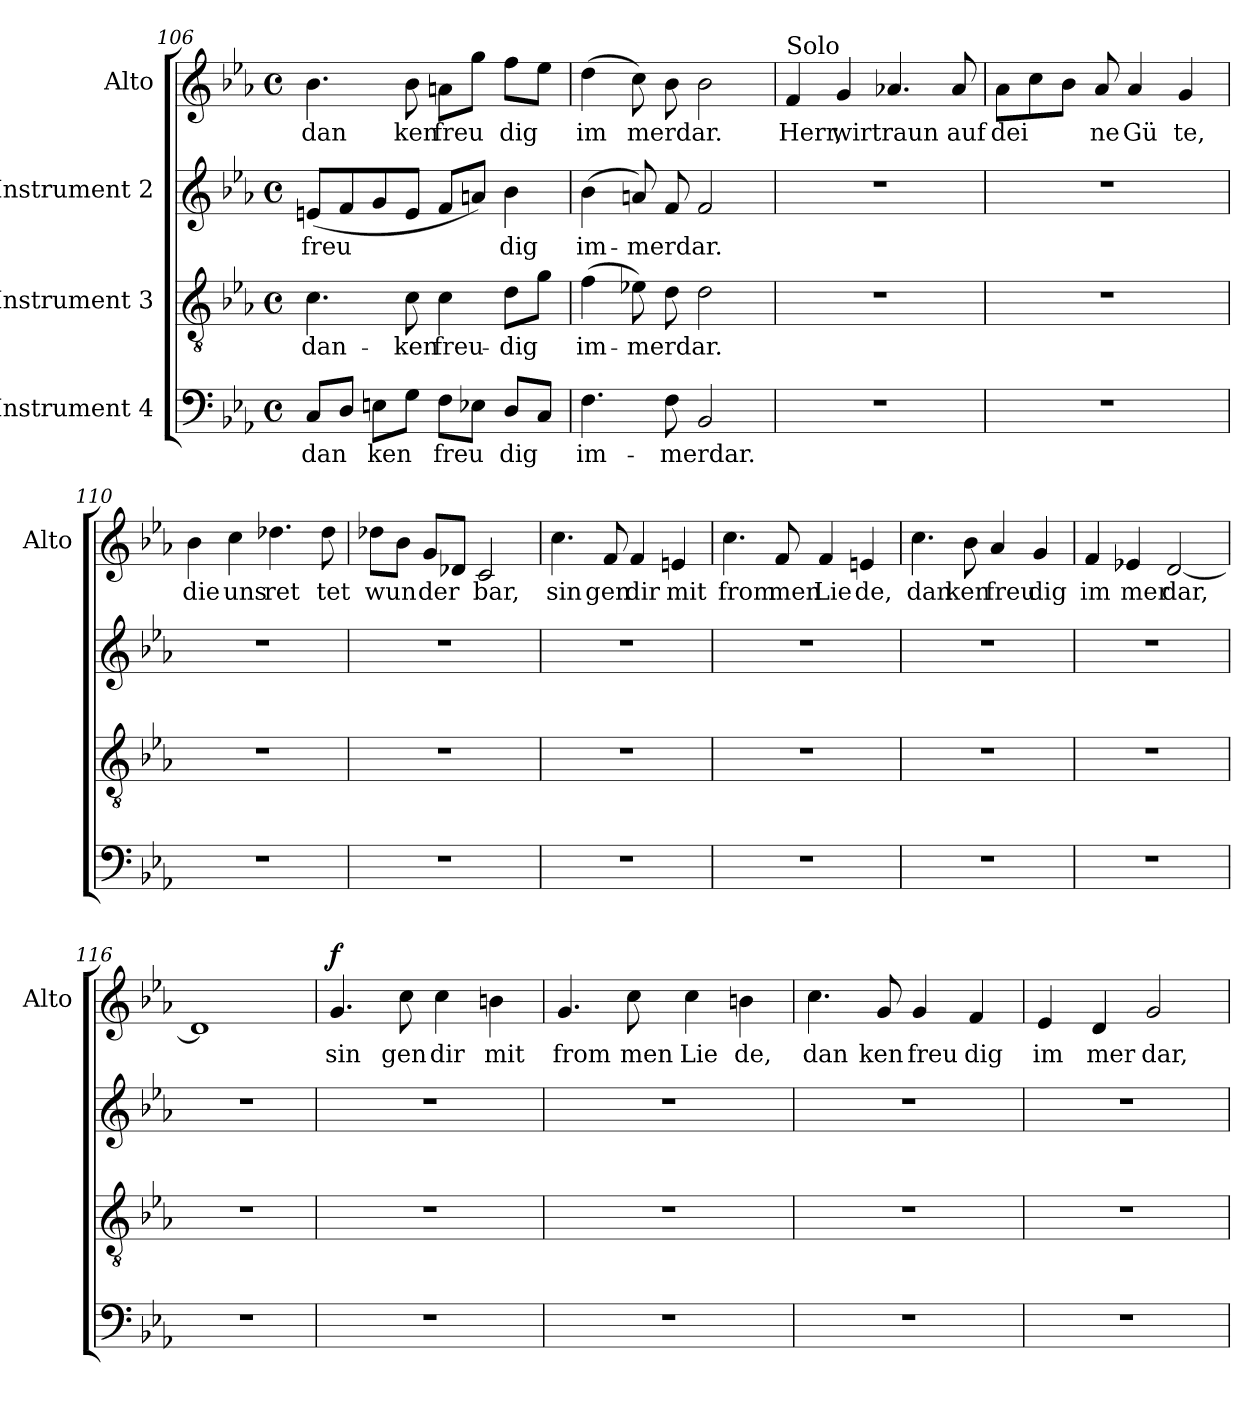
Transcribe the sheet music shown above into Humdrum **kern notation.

**kern	**text	**kern	**text	**kern	**text	**kern	**text	**dynam
*part4	*part4	*part3	*part3	*part2	*part2	*part1	*part1	*part1
*staff4	*staff4	*staff3	*staff3	*staff2	*staff2	*staff1	*staff1	*staff1
*I"Instrument 4	*	*I"Instrument 3	*	*I"Instrument 2	*	*I"Alto	*	*
*	*	*	*	*	*	*I'Alto	*	*
*clefF4	*	*clefGv2	*	*clefG2	*	*clefG2	*	*
*k[b-e-a-]	*	*k[b-e-a-]	*	*k[b-e-a-]	*	*k[b-e-a-]	*	*
*E-:	*	*E-:	*	*E-:	*	*E-:	*	*
*M4/4	*	*M4/4	*	*M4/4	*	*M4/4	*	*
*met(c)	*	*met(c)	*	*met(c)	*	*met(c)	*	*
=106	=106	=106	=106	=106	=106	=106	=106	=106
!	!LO:LY:b:cj	!	!LO:LY:b:cj	!	!LO:LY:b	!	!LO:LY:b:cj	!
8C/L	dan-	4.c\	dan-	(<8en/L	freu-	4.b-\	dan	.
!	!LO:LY:b:cj	!	!	!	!LO:LY:b	!	!	!
8D/J	--	.	.	8f/	--	.	.	.
!	!LO:LY:b:cj	!	!	!	!LO:LY:b	!	!	!
8En\L	-ken	.	.	8g/	--	.	.	.
!	!LO:LY:b:cj	!	!LO:LY:b:cj	!	!LO:LY:b	!	!LO:LY:b:cj	!
8G\J	.	8c\	-ken	8e/J	--	8b-\	ken	.
!	!LO:LY:b:cj	!	!LO:LY:b:cj	!	!LO:LY:b	!	!LO:LY:b:cj	!
8F\L	freu-	4c\	freu-	8f/L	--	8an\L	freu	.
!	!LO:LY:b:cj	!	!	!	!LO:LY:b	!	!LO:LY:b:cj	!
8E-X\J	--	.	.	8an/J)	--	8gg\J	.	.
!	!LO:LY:b:cj	!	!LO:LY:b:cj	!	!LO:LY:b	!	!LO:LY:b:cj	!
8D/L	-dig	8d\L	-dig	4b-\	-dig	8ff\L	dig	.
!	!LO:LY:b:cj	!	!LO:LY:b:cj	!	!	!	!LO:LY:b:cj	!
8C/J	.	8g\J	.	.	.	8ee-\J	.	.
=107	=107	=107	=107	=107	=107	=107	=107	=107
!	!LO:LY:b:cj	!	!LO:LY:b:cj	!	!LO:LY:b	!	!LO:LY:b:cj	!
4.F\	im-	(>4f\	im-	(>4b-\	im-	(>4dd\	im	.
!	!	!	!LO:LY:b:cj	!	!LO:LY:b	!	!LO:LY:b:cj	!
.	.	8e-X\)	-merdar.	8an/)	-merdar.	8cc\)	merdar.	.
!	!LO:LY:b:cj	!	!LO:LY:b:cj	!	!LO:LY:b	!	!LO:LY:b:cj	!
8F\	-merdar.	8d\	.	8f/	.	8b-\	.	.
!	!LO:LY:b:cj	!	!LO:LY:b:cj	!	!LO:LY:b	!	!LO:LY:b:cj	!
2BB-/	.	2d\	.	2f/	.	2b-\	.	.
!!LO:LB:g=z
=108	=108	=108	=108	=108	=108	=108	=108	=108
!	!	!	!	!	!	!LO:TX:a:t=Solo	!	!
!	!	!	!	!	!	!	!LO:LY:b:cj	!
1r	.	1r	.	1r	.	4f/	Herr,	.
!	!	!	!	!	!	!	!LO:LY:b:cj	!
.	.	.	.	.	.	4g/	wirtraun	.
!	!	!	!	!	!	!	!LO:LY:b:cj	!
.	.	.	.	.	.	4.a-X/	.	.
!	!	!	!	!	!	!	!LO:LY:b:cj	!
.	.	.	.	.	.	8a-/	auf	.
=109	=109	=109	=109	=109	=109	=109	=109	=109
!	!	!	!	!	!	!	!LO:LY:b:cj	!
1r	.	1r	.	1r	.	8a-\L	dei	.
!	!	!	!	!	!	!	!LO:LY:b:cj	!
.	.	.	.	.	.	8cc\	.	.
!	!	!	!	!	!	!	!LO:LY:b:cj	!
.	.	.	.	.	.	8b-\J	.	.
!	!	!	!	!	!	!	!LO:LY:b:cj	!
.	.	.	.	.	.	8a-/	ne	.
!	!	!	!	!	!	!	!LO:LY:b:cj	!
.	.	.	.	.	.	4a-/	Gü	.
!	!	!	!	!	!	!	!LO:LY:b:cj	!
.	.	.	.	.	.	4g/	te,	.
=110	=110	=110	=110	=110	=110	=110	=110	=110
!	!	!	!	!	!	!	!LO:LY:b:cj	!
1r	.	1r	.	1r	.	4b-\	die	.
!	!	!	!	!	!	!	!LO:LY:b:cj	!
.	.	.	.	.	.	4cc\	uns	.
!	!	!	!	!	!	!	!LO:LY:b:cj	!
.	.	.	.	.	.	4.dd-X\	ret	.
!	!	!	!	!	!	!	!LO:LY:b:cj	!
.	.	.	.	.	.	8dd-\	tet	.
=111	=111	=111	=111	=111	=111	=111	=111	=111
!	!	!	!	!	!	!	!LO:LY:b:cj	!
1r	.	1r	.	1r	.	8dd-X\L	wun	.
!	!	!	!	!	!	!	!LO:LY:b:cj	!
.	.	.	.	.	.	8b-\J	.	.
!	!	!	!	!	!	!	!LO:LY:b:cj	!
.	.	.	.	.	.	8g/L	der	.
!	!	!	!	!	!	!	!LO:LY:b:cj	!
.	.	.	.	.	.	8d-X/J	.	.
!	!	!	!	!	!	!	!LO:LY:b:cj	!
.	.	.	.	.	.	2c/	bar,	.
=112	=112	=112	=112	=112	=112	=112	=112	=112
!	!	!	!	!	!	!	!LO:LY:b:cj	!
1r	.	1r	.	1r	.	4.cc\	sin	.
!	!	!	!	!	!	!	!LO:LY:b:cj	!
.	.	.	.	.	.	8f/	gen	.
!	!	!	!	!	!	!	!LO:LY:b:cj	!
.	.	.	.	.	.	4f/	dir	.
!	!	!	!	!	!	!	!LO:LY:b:cj	!
.	.	.	.	.	.	4en/	mit	.
!!LO:LB:g=z
=113	=113	=113	=113	=113	=113	=113	=113	=113
!	!	!	!	!	!	!	!LO:LY:b:cj	!
1r	.	1r	.	1r	.	4.cc\	from	.
!	!	!	!	!	!	!	!LO:LY:b:cj	!
.	.	.	.	.	.	8f/	men	.
!	!	!	!	!	!	!	!LO:LY:b:cj	!
.	.	.	.	.	.	4f/	Lie	.
!	!	!	!	!	!	!	!LO:LY:b:cj	!
.	.	.	.	.	.	4en/	de,	.
=114	=114	=114	=114	=114	=114	=114	=114	=114
!	!	!	!	!	!	!	!LO:LY:b:cj	!
1r	.	1r	.	1r	.	4.cc\	dan	.
!	!	!	!	!	!	!	!LO:LY:b:cj	!
.	.	.	.	.	.	8b-\	ken	.
!	!	!	!	!	!	!	!LO:LY:b:cj	!
.	.	.	.	.	.	4a-/	freu	.
!	!	!	!	!	!	!	!LO:LY:b:cj	!
.	.	.	.	.	.	4g/	dig	.
=115	=115	=115	=115	=115	=115	=115	=115	=115
!	!	!	!	!	!	!	!LO:LY:b:cj	!
1r	.	1r	.	1r	.	4f/	im	.
!	!	!	!	!	!	!	!LO:LY:b:cj	!
.	.	.	.	.	.	4e-X/	mer	.
!	!	!	!	!	!	!	!LO:LY:b:cj	!
.	.	.	.	.	.	[<2d/	dar,	.
=116	=116	=116	=116	=116	=116	=116	=116	=116
!	!	!	!	!	!	!	!LO:LY:b:cj	!
1r	.	1r	.	1r	.	1d]	.	.
=117	=117	=117	=117	=117	=117	=117	=117	=117
!	!	!	!	!	!	!	!LO:LY:b:cj	!LO:DY:a
1r	.	1r	.	1r	.	4.g/	sin	f
!	!	!	!	!	!	!	!LO:LY:b:cj	!
.	.	.	.	.	.	8cc\	gen	.
!	!	!	!	!	!	!	!LO:LY:b:cj	!
.	.	.	.	.	.	4cc\	dir	.
!	!	!	!	!	!	!	!LO:LY:b:cj	!
.	.	.	.	.	.	4bn\	mit	.
!!LO:LB:g=z
=118	=118	=118	=118	=118	=118	=118	=118	=118
!	!	!	!	!	!	!	!LO:LY:b:cj	!
1r	.	1r	.	1r	.	4.g/	from	.
!	!	!	!	!	!	!	!LO:LY:b:cj	!
.	.	.	.	.	.	8cc\	men	.
!	!	!	!	!	!	!	!LO:LY:b:cj	!
.	.	.	.	.	.	4cc\	Lie	.
!	!	!	!	!	!	!	!LO:LY:b:cj	!
.	.	.	.	.	.	4bn\	de,	.
=119	=119	=119	=119	=119	=119	=119	=119	=119
!	!	!	!	!	!	!	!LO:LY:b:cj	!
1r	.	1r	.	1r	.	4.cc\	dan	.
!	!	!	!	!	!	!	!LO:LY:b:cj	!
.	.	.	.	.	.	8g/	ken	.
!	!	!	!	!	!	!	!LO:LY:b:cj	!
.	.	.	.	.	.	4g/	freu	.
!	!	!	!	!	!	!	!LO:LY:b:cj	!
.	.	.	.	.	.	4f/	dig	.
=120	=120	=120	=120	=120	=120	=120	=120	=120
!	!	!	!	!	!	!	!LO:LY:b:cj	!
1r	.	1r	.	1r	.	4e-/	im	.
!	!	!	!	!	!	!	!LO:LY:b:cj	!
.	.	.	.	.	.	4d/	mer	.
!	!	!	!	!	!	!	!LO:LY:b:cj	!
.	.	.	.	.	.	2g/	dar,	.
=	=	=	=	=	=	=	=	=
*-	*-	*-	*-	*-	*-	*-	*-	*-
